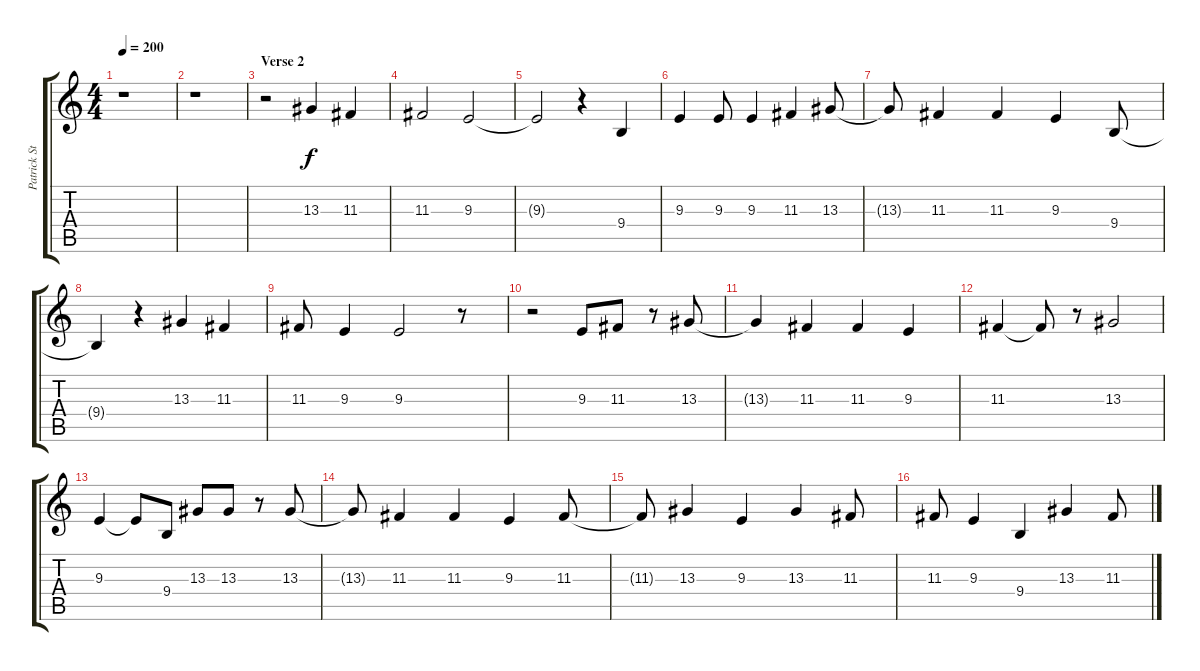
\track ("Patrick Stumph (Lead Vocals)" "Patrick St") {instrument clarinet}
\staff {score tabs}
\tuning (E4 B3 G3 D3 A2 E2) {hide}
\ts (4 4)
\tempo 200
\clef g2
\ks c
r.1{dy f} |
r.1 |
\section ("" "Verse 2")
r.2 13.3.4 11.3.4 |
11.3.2 9.3.2 |
9.3{t}.2 r.4 9.4.4 |
9.3.4 9.3.8 9.3.4 11.3.4 13.3.8 |
13.3{t}.8 11.3.4 11.3.4 9.3.4 9.4.8 |
9.4{t}.4 r.4 13.3.4 11.3.4 |
11.3.8 9.3.4 9.3.2 r.8 |
r.2 9.3.8 11.3.8 r.8 13.3.8 |
13.3{t}.4 11.3.4 11.3.4 9.3.4 |
11.3.4 11.3{t}.8 r.8 13.3.2 |
9.3.4 9.3{t}.8 9.4.8 13.3.8 13.3.8 r.8 13.3.8 |
13.3{t}.8 11.3.4 11.3.4 9.3.4 11.3.8 |
11.3{t}.8 13.3.4 9.3.4 13.3.4 11.3.8 |
11.3.8 9.3.4 9.4.4 13.3.4 11.3.8
